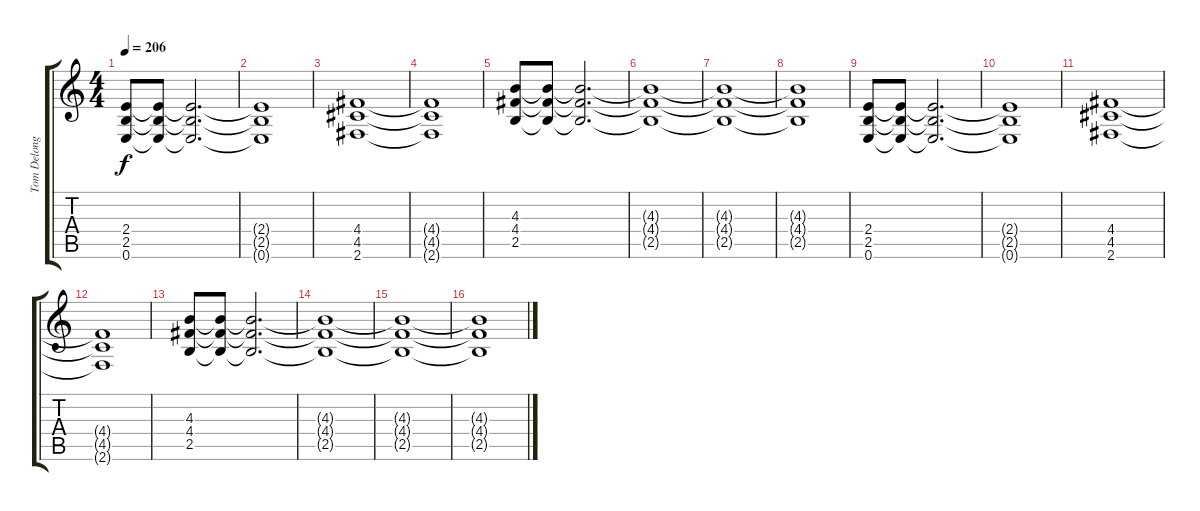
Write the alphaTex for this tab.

\track ("Tom Delonge - Guitar" "Tom Delong") {instrument distortionguitar}
\staff {score tabs}
\tuning (E4 B3 G3 D3 A2 E2) {hide}
\ts (4 4)
\tempo 206
\clef g2
\ks c
(2.4 2.5 0.6).8{dy f volume 11 balance 8} (2.4{t} 2.5{t} 0.6{t}).8{volume 6} (2.4{t} 2.5{t} 0.6{t}).2{d} |
(2.4{t} 2.5{t} 0.6{t}).1 |
(4.4 4.5 2.6).1 |
(4.4{t} 4.5{t} 2.6{t}).1 |
(4.3 4.4 2.5).8{volume 11} (4.3{t} 4.4{t} 2.5{t}).8{volume 6} (4.3{t} 4.4{t} 2.5{t}).2{d} |
(4.3{t} 4.4{t} 2.5{t}).1 |
(4.3{t} 4.4{t} 2.5{t}).1 |
(4.3{t} 4.4{t} 2.5{t}).1 |
(2.4 2.5 0.6).8{volume 11 balance 8} (2.4{t} 2.5{t} 0.6{t}).8{volume 6} (2.4{t} 2.5{t} 0.6{t}).2{d} |
(2.4{t} 2.5{t} 0.6{t}).1 |
(4.4 4.5 2.6).1 |
(4.4{t} 4.5{t} 2.6{t}).1 |
(4.3 4.4 2.5).8{volume 11} (4.3{t} 4.4{t} 2.5{t}).8{volume 6} (4.3{t} 4.4{t} 2.5{t}).2{d} |
(4.3{t} 4.4{t} 2.5{t}).1 |
(4.3{t} 4.4{t} 2.5{t}).1 |
(4.3{t} 4.4{t} 2.5{t}).1
